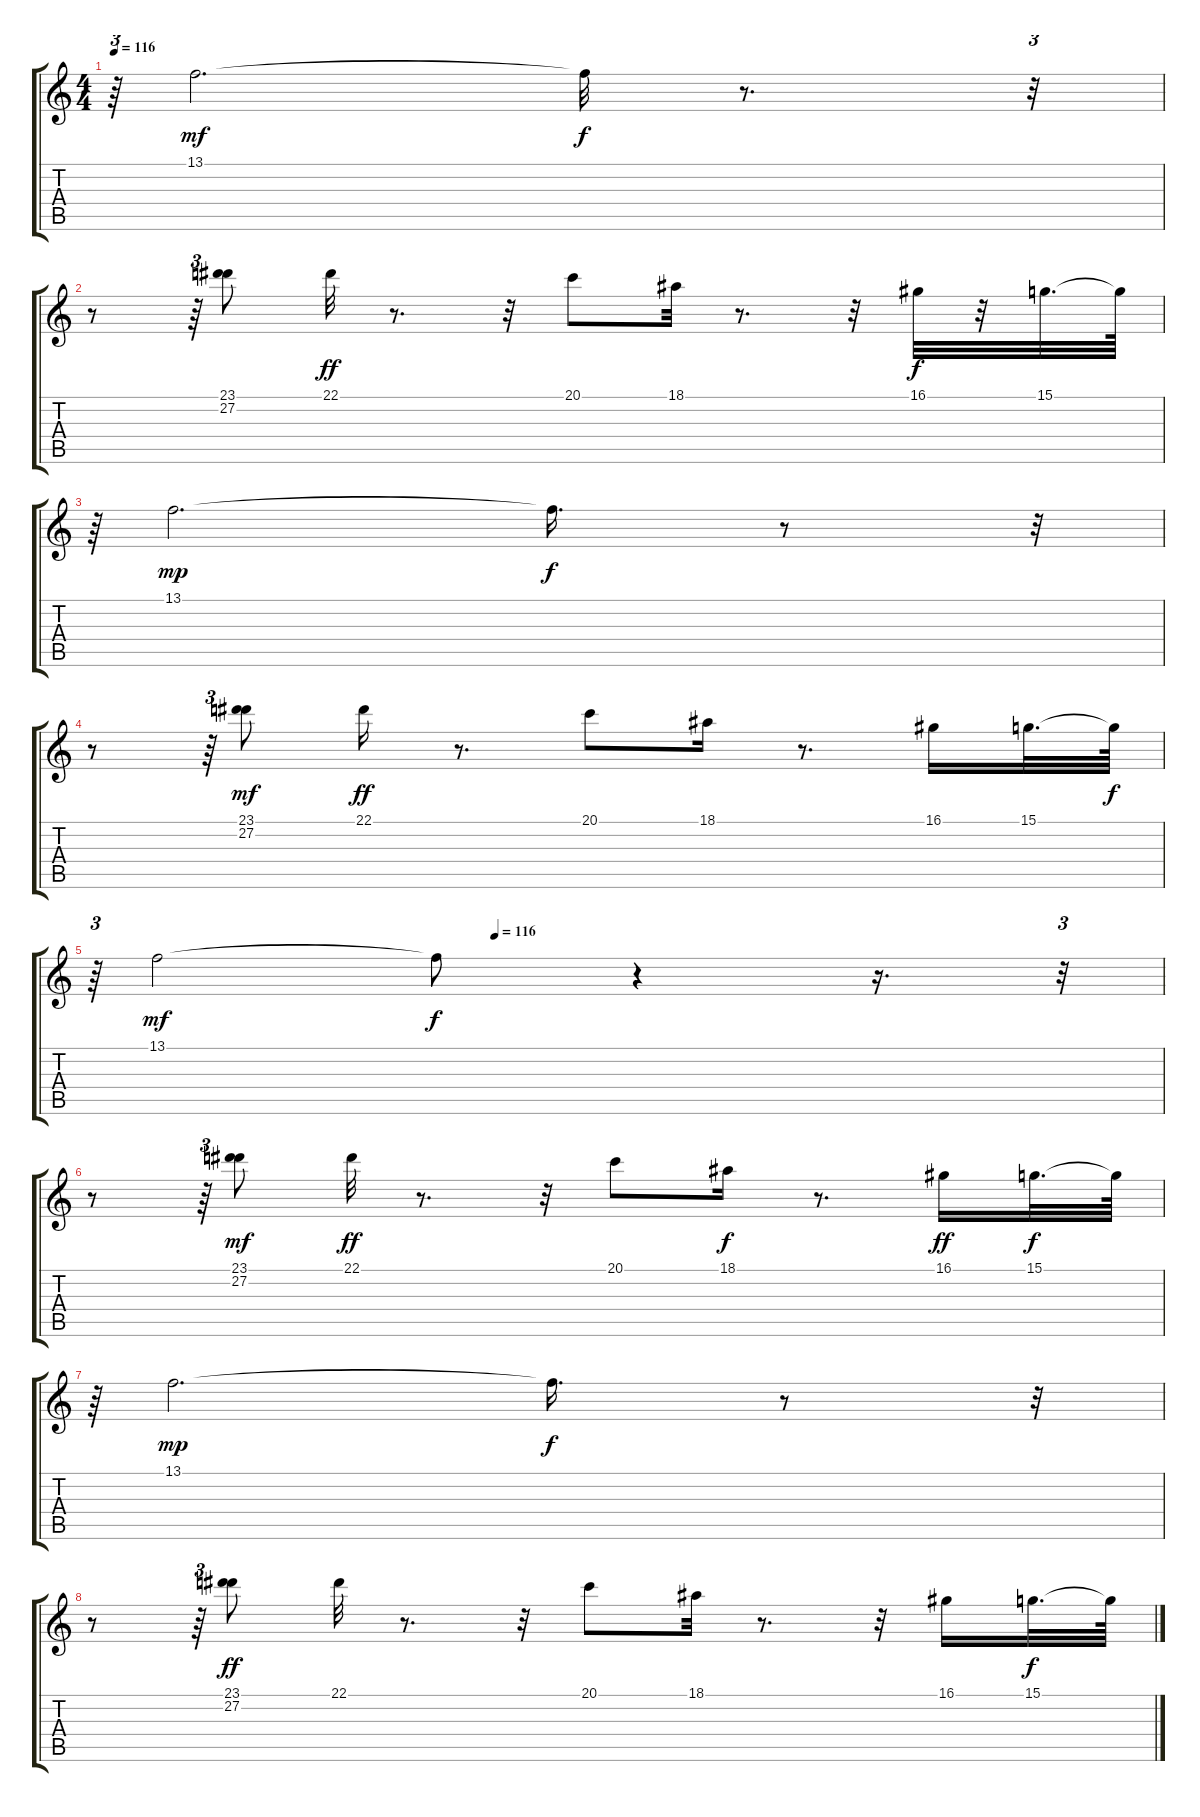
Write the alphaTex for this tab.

\track "" {instrument rockorgan}
\staff {score tabs}
\tuning (E4 B3 G3 D3 A2 E2) {hide}
\ts (4 4)
\tempo 116
\clef g2
\ks c
r.64{tu (3 2) dy f} 13.1.2{d dy mf} 13.1{t}.32{dy f} r.8{d} r.32{tu (3 2)} |
r.8 r.64{tu (3 2)} (23.1 27.2).8 22.1.32{dy ff} r.8{d} r.32 20.1.8 18.1.32 r.8{d} r.32 16.1.32{dy f} r.32 15.1.32{d} 15.1{t}.64 |
r.64{tu (3 2)} 13.1.2{d dy mp} 13.1{t}.16{d dy f} r.8 r.32{tu (3 2)} |
r.8 r.64{tu (3 2)} (23.1 27.2).8{dy mf} 22.1.16{dy ff} r.8{d} 20.1.8 18.1.16 r.8{d} 16.1.16 15.1.32{d} 15.1{t}.64{dy f} |
\tempo (116 0.375)
r.64{tu (3 2)} 13.1.2{dy mf} 13.1{t}.8{dy f} r.4 r.16{d} r.32{tu (3 2)} |
r.8 r.64{tu (3 2)} (23.1 27.2).8{dy mf} 22.1.32{dy ff} r.8{d} r.32 20.1.8 18.1.16{dy f} r.8{d} 16.1.16{dy ff} 15.1.32{d dy f} 15.1{t}.64 |
r.64{tu (3 2)} 13.1.2{d dy mp} 13.1{t}.16{d dy f} r.8 r.32{tu (3 2)} |
r.8 r.64{tu (3 2)} (23.1 27.2).8{dy ff} 22.1.32 r.8{d} r.32 20.1.8 18.1.32 r.8{d} r.32 16.1.16 15.1.32{d dy f} 15.1{t}.64
